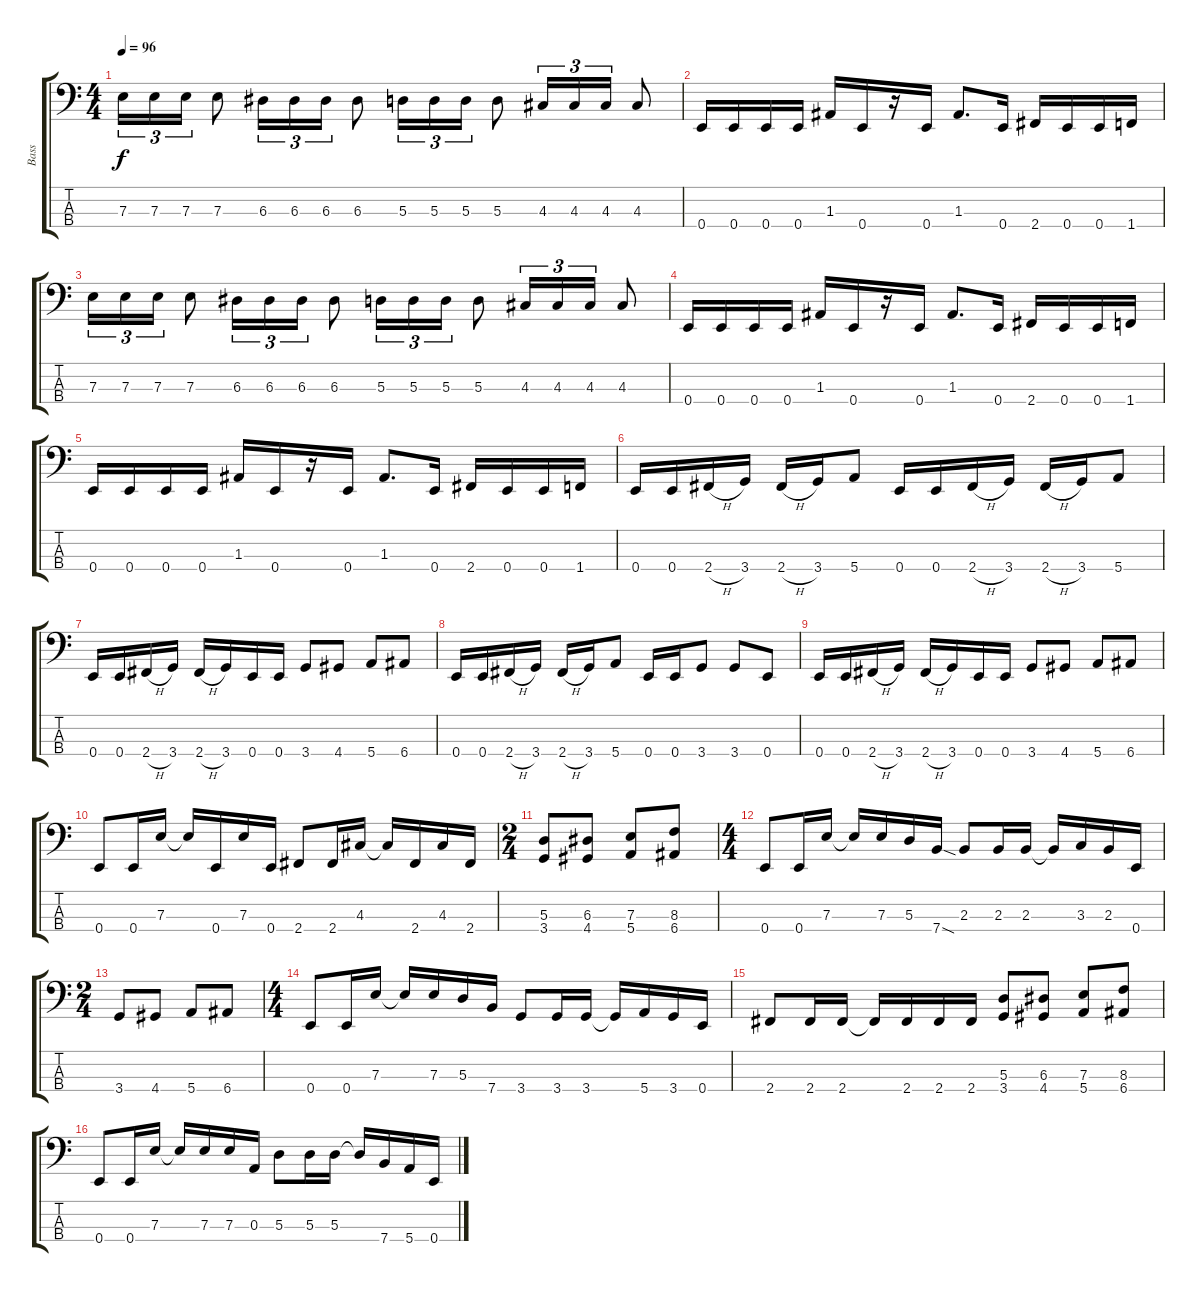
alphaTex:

\track ("Bass" "Bass") {instrument electricbasspick}
\staff {score tabs}
\tuning (G2 D2 A1 E1) {hide}
\ts (4 4)
\tempo 96
\clef f4
\ks c
7.3.16{tu (3 2) dy f} 7.3.16{tu (3 2)} 7.3.16{tu (3 2)} 7.3.8 6.3.16{tu (3 2)} 6.3.16{tu (3 2)} 6.3.16{tu (3 2)} 6.3.8 5.3.16{tu (3 2)} 5.3.16{tu (3 2)} 5.3.16{tu (3 2)} 5.3.8 4.3.16{tu (3 2)} 4.3.16{tu (3 2)} 4.3.16{tu (3 2)} 4.3.8 |
0.4.16 0.4.16 0.4.16 0.4.16 1.3.16 0.4.16 r.16 0.4.16 1.3.8{d} 0.4.16 2.4.16 0.4.16 0.4.16 1.4.16 |
7.3.16{tu (3 2)} 7.3.16{tu (3 2)} 7.3.16{tu (3 2)} 7.3.8 6.3.16{tu (3 2)} 6.3.16{tu (3 2)} 6.3.16{tu (3 2)} 6.3.8 5.3.16{tu (3 2)} 5.3.16{tu (3 2)} 5.3.16{tu (3 2)} 5.3.8 4.3.16{tu (3 2)} 4.3.16{tu (3 2)} 4.3.16{tu (3 2)} 4.3.8 |
0.4.16 0.4.16 0.4.16 0.4.16 1.3.16 0.4.16 r.16 0.4.16 1.3.8{d} 0.4.16 2.4.16 0.4.16 0.4.16 1.4.16 |
0.4.16 0.4.16 0.4.16 0.4.16 1.3.16 0.4.16 r.16 0.4.16 1.3.8{d} 0.4.16 2.4.16 0.4.16 0.4.16 1.4.16 |
0.4.16 0.4.16 2.4{h}.16 3.4.16 2.4{h}.16 3.4.16 5.4.8 0.4.16 0.4.16 2.4{h}.16 3.4.16 2.4{h}.16 3.4.16 5.4.8 |
0.4.16 0.4.16 2.4{h}.16 3.4.16 2.4{h}.16 3.4.16 0.4.16 0.4.16 3.4.8 4.4.8 5.4.8 6.4.8 |
0.4.16 0.4.16 2.4{h}.16 3.4.16 2.4{h}.16 3.4.16 5.4.8 0.4.16 0.4.16 3.4.8 3.4.8 0.4.8 |
0.4.16 0.4.16 2.4{h}.16 3.4.16 2.4{h}.16 3.4.16 0.4.16 0.4.16 3.4.8 4.4.8 5.4.8 6.4.8 |
0.4.8 0.4.16 7.3.16 7.3{t}.16 0.4.16 7.3.16 0.4.16 2.4.8 2.4.16 4.3.16 4.3{t}.16 2.4.16 4.3.16 2.4.16 |
\ts (2 4)
(5.3 3.4).8 (6.3 4.4).8 (7.3 5.4).8 (8.3 6.4).8 |
\ts (4 4)
0.4.8 0.4.16 7.3.16 7.3{t}.16 7.3.16 5.3.16 7.4{sod}.16 2.3.8 2.3.16 2.3.16 2.3{t}.16 3.3.16 2.3.16 0.4.16 |
\ts (2 4)
3.4.8 4.4.8 5.4.8 6.4.8 |
\ts (4 4)
0.4.8 0.4.16 7.3.16 7.3{t}.16 7.3.16 5.3.16 7.4.16 3.4.8 3.4.16 3.4.16 3.4{t}.16 5.4.16 3.4.16 0.4.16 |
2.4.8 2.4.16 2.4.16 2.4{t}.16 2.4.16 2.4.16 2.4.16 (5.3 3.4).8 (6.3 4.4).8 (7.3 5.4).8 (8.3 6.4).8 |
0.4.8 0.4.16 7.3.16 7.3{t}.16 7.3.16 7.3.16 0.3.16 5.3.8 5.3.16 5.3.16 5.3{t}.16 7.4.16 5.4.16 0.4.16
